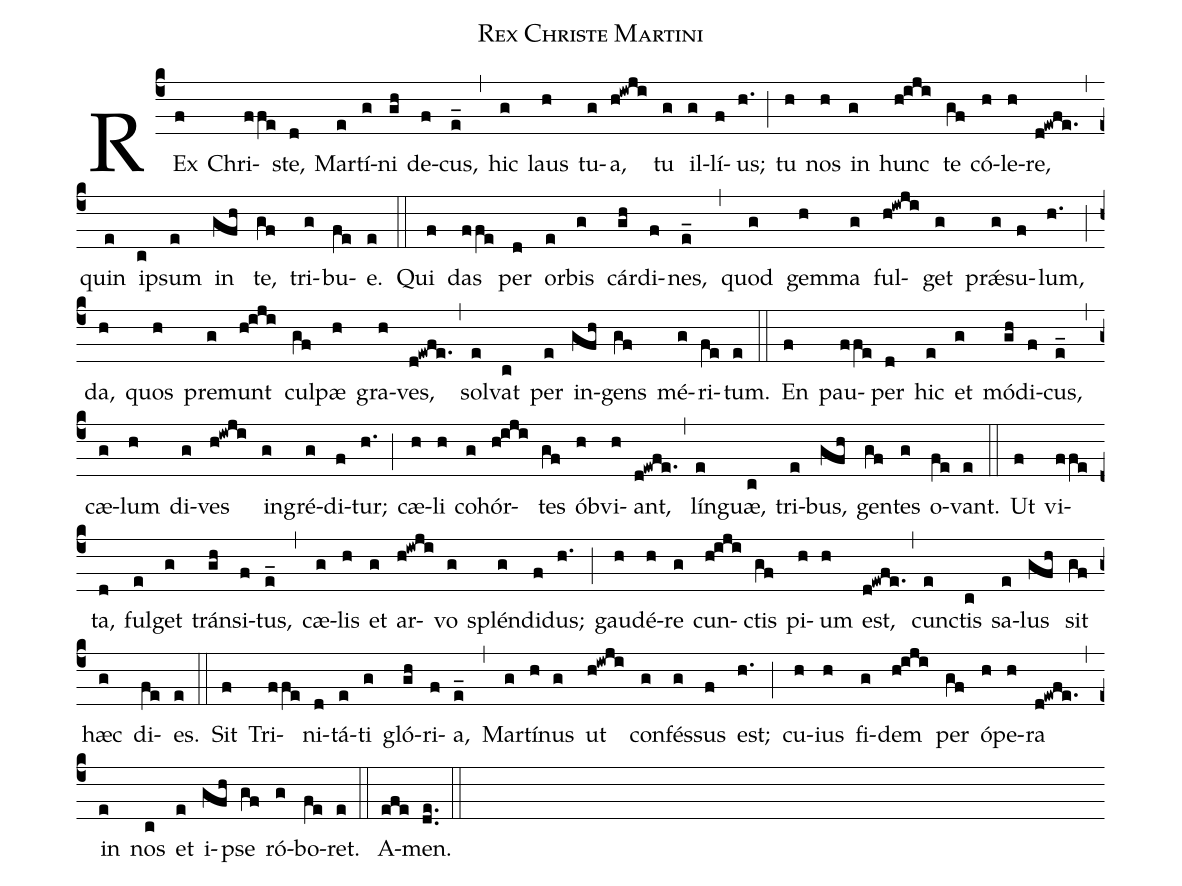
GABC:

name: Rex Christe Martini;
%%
(c4)
REx(f) Chri(ffe)ste,(d) Mar(e)tí(g)ni(gh) de(f)cus,(e_) (,)
hic(g) laus(h) tu(g)a,(h!iwji) tu(g) il(g)lí(f)us;(h.) (;)
tu(h) nos(h) in(g) hunc(h!iji) te(gf) có(h)le(h)re,(d!ewfe.) (,)
quin(e) i(c)psum(e) in(gfh) te,(gf) tri(g)bu(fe)e.(e) (::)

Qui(f) das(ffe) per(d) or(e)bis(g) cár(gh)di(f)nes,(e_) (,)
quod(g) gem(h)ma(g) ful(h!iwji)get(g) prǽ(g)su(f)lum,(h.) (;)
da,(h) quos(h) pre(g)munt(h!iji) cul(gf)pæ(h) gra(h)ves,(d!ewfe.) (,)
sol(e)vat(c) per(e) in(gfh)gens(gf) mé(g)ri(fe)tum.(e) (::)

En(f) pau(ffe)per(d) hic(e) et(g) mó(gh)di(f)cus,(e_) (,)
cæ(g)lum(h) di(g)ves(h!iwji) in(g)gré(g)di(f)tur;(h.) (;)
cæ(h)li(h) co(g)hór(h!iji)tes(gf) ób(h)vi(h)ant,(d!ewfe.) (,)
lín(e)guæ,(c) tri(e)bus,(gfh) gen(gf)tes(g) o(fe)vant.(e) (::)

Ut(f) vi(ffe)ta,(d) ful(e)get(g) trán(gh)si(f)tus,(e_) (,)
cæ(g)lis(h) et(g) ar(h!iwji)vo(g) splén(g)di(f)dus;(h.) (;)
gau(h)dé(h)re(g) cun(h!iji)ctis(gf) pi(h)um(h) est,(d!ewfe.) (,)
cun(e)ctis(c) sa(e)lus(gfh) sit(gf) hæc(g) di(fe)es.(e) (::)

Sit(f) Tri(ffe)ni(d)tá(e)ti(g) gló(gh)ri(f)a,(e_) (,)
Mar(g)tí(h)nus(g) ut(h!iwji) con(g)fés(g)sus(f) est;(h.) (;)
cu(h)ius(h) fi(g)dem(h!iji) per(gf) ó(h)pe(h)ra(d!ewfe.) (,)
in(e) nos(c) et(e) i(gfh)pse(gf) ró(g)bo(fe)ret.(e) (::)

A(efe)men.(d.e.) (::)
